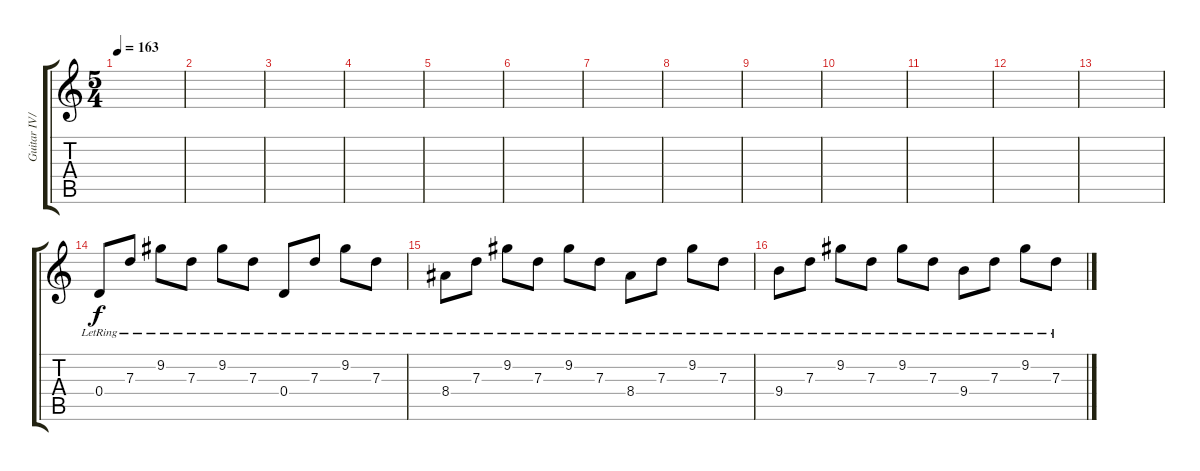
\track ("Guitar IV/Overdub" "Guitar IV/") {instrument overdrivenguitar}
\staff {score tabs}
\tuning (E4 B3 G3 D3 A2 D2) {hide}
\ts (5 4)
\tempo 163
\clef g2
\ks c
|
|
|
|
|
|
|
|
|
|
|
|
|
0.4{lr}.8 7.3{lr}.8 9.2{lr}.8 7.3{lr}.8 9.2{lr}.8 7.3{lr}.8 0.4{lr}.8 7.3{lr}.8 9.2{lr}.8 7.3{lr}.8 |
8.4{lr}.8 7.3{lr}.8 9.2{lr}.8 7.3{lr}.8 9.2{lr}.8 7.3{lr}.8 8.4{lr}.8 7.3{lr}.8 9.2{lr}.8 7.3{lr}.8 |
9.4{lr}.8 7.3{lr}.8 9.2{lr}.8 7.3{lr}.8 9.2{lr}.8 7.3{lr}.8 9.4{lr}.8 7.3{lr}.8 9.2{lr}.8 7.3{lr}.8
